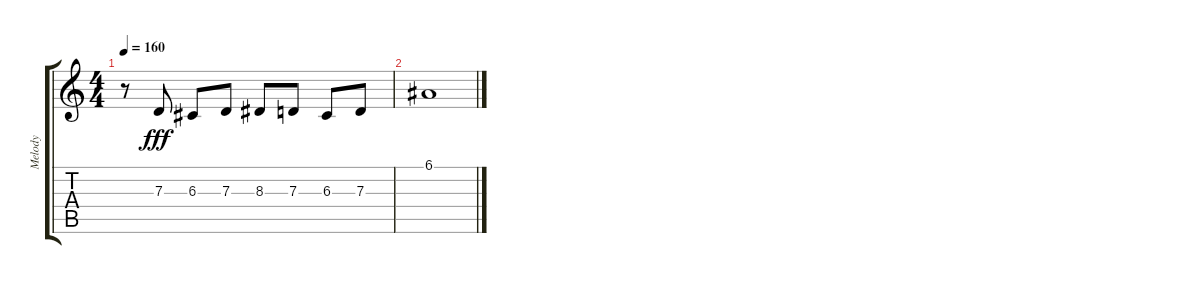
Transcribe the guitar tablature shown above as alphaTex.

\track ("Melody" "Melody") {instrument bagpipe}
\staff {score tabs}
\tuning (E4 B3 G3 D3 A2 E2) {hide}
\ts (4 4)
\tempo 160
\clef g2
\ks c
r.8{dy fff} 7.3.8 6.3.8 7.3.8 8.3.8 7.3.8 6.3.8 7.3.8 |
6.1.1
